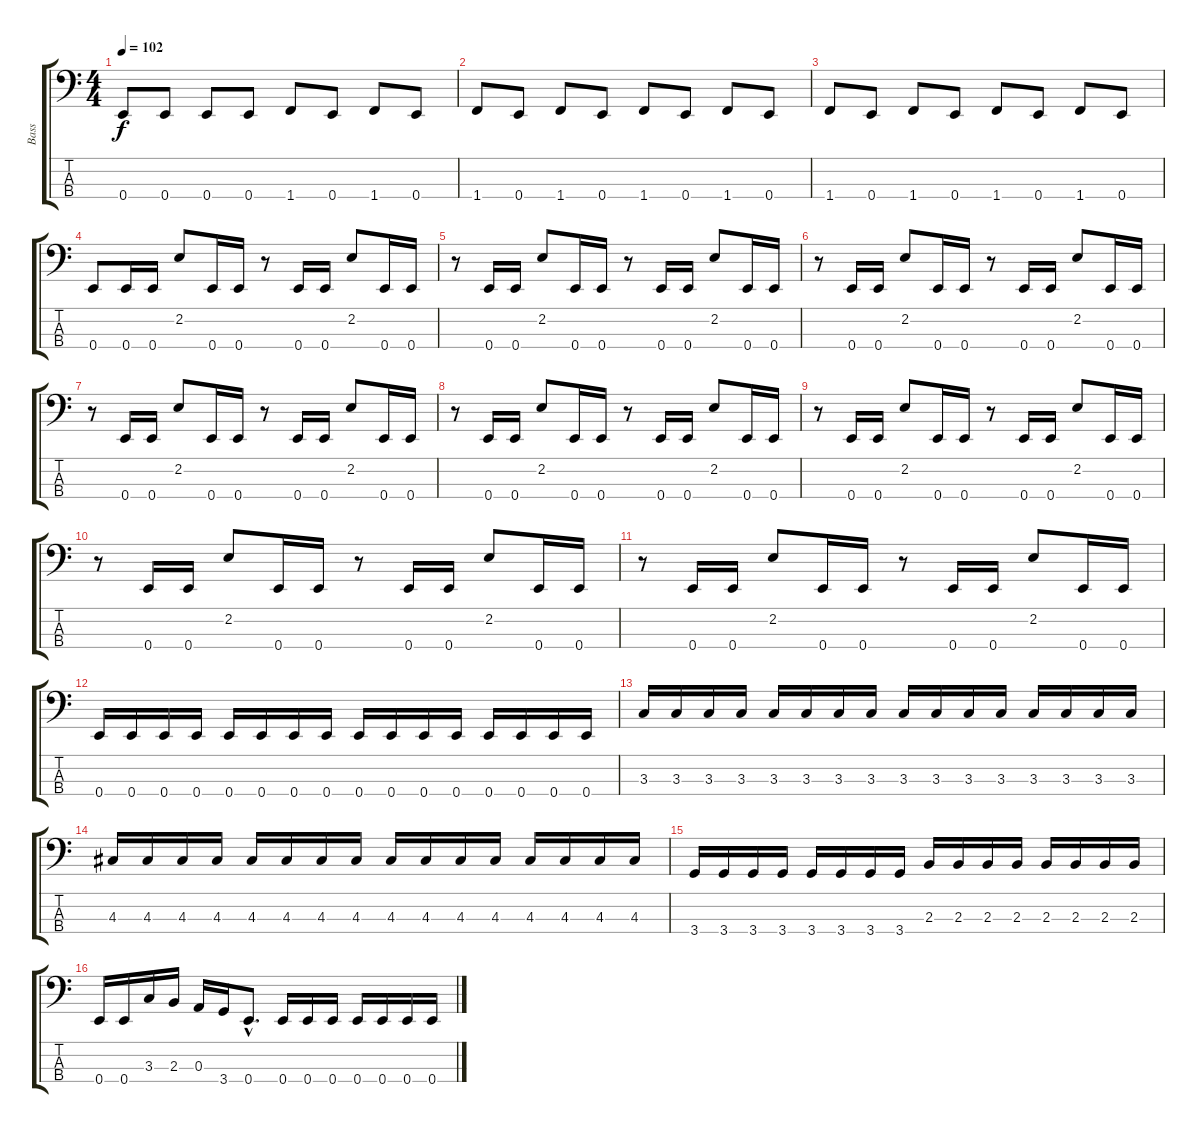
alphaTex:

\track ("Bass" "Bass") {instrument electricbassfinger}
\staff {score tabs}
\tuning (G2 D2 A1 E1) {hide}
\ts (4 4)
\tempo 102
\clef f4
\ks c
0.4.8{dy f} 0.4.8 0.4.8 0.4.8 1.4.8 0.4.8 1.4.8 0.4.8 |
1.4.8 0.4.8 1.4.8 0.4.8 1.4.8 0.4.8 1.4.8 0.4.8 |
1.4.8 0.4.8 1.4.8 0.4.8 1.4.8 0.4.8 1.4.8 0.4.8 |
0.4.8 0.4.16 0.4.16 2.2.8 0.4.16 0.4.16 r.8 0.4.16 0.4.16 2.2.8 0.4.16 0.4.16 |
r.8 0.4.16 0.4.16 2.2.8 0.4.16 0.4.16 r.8 0.4.16 0.4.16 2.2.8 0.4.16 0.4.16 |
r.8 0.4.16 0.4.16 2.2.8 0.4.16 0.4.16 r.8 0.4.16 0.4.16 2.2.8 0.4.16 0.4.16 |
r.8 0.4.16 0.4.16 2.2.8 0.4.16 0.4.16 r.8 0.4.16 0.4.16 2.2.8 0.4.16 0.4.16 |
r.8 0.4.16 0.4.16 2.2.8 0.4.16 0.4.16 r.8 0.4.16 0.4.16 2.2.8 0.4.16 0.4.16 |
r.8 0.4.16 0.4.16 2.2.8 0.4.16 0.4.16 r.8 0.4.16 0.4.16 2.2.8 0.4.16 0.4.16 |
r.8 0.4.16 0.4.16 2.2.8 0.4.16 0.4.16 r.8 0.4.16 0.4.16 2.2.8 0.4.16 0.4.16 |
r.8 0.4.16 0.4.16 2.2.8 0.4.16 0.4.16 r.8 0.4.16 0.4.16 2.2.8 0.4.16 0.4.16 |
0.4.16 0.4.16 0.4.16 0.4.16 0.4.16 0.4.16 0.4.16 0.4.16 0.4.16 0.4.16 0.4.16 0.4.16 0.4.16 0.4.16 0.4.16 0.4.16 |
3.3.16 3.3.16 3.3.16 3.3.16 3.3.16 3.3.16 3.3.16 3.3.16 3.3.16 3.3.16 3.3.16 3.3.16 3.3.16 3.3.16 3.3.16 3.3.16 |
4.3.16 4.3.16 4.3.16 4.3.16 4.3.16 4.3.16 4.3.16 4.3.16 4.3.16 4.3.16 4.3.16 4.3.16 4.3.16 4.3.16 4.3.16 4.3.16 |
3.4.16 3.4.16 3.4.16 3.4.16 3.4.16 3.4.16 3.4.16 3.4.16 2.3.16 2.3.16 2.3.16 2.3.16 2.3.16 2.3.16 2.3.16 2.3.16 |
0.4.16 0.4.16 3.3.16 2.3.16 0.3.16 3.4.16 0.4{hac}.8{d} 0.4.16 0.4.16 0.4.16 0.4.16 0.4.16 0.4.16 0.4.16
